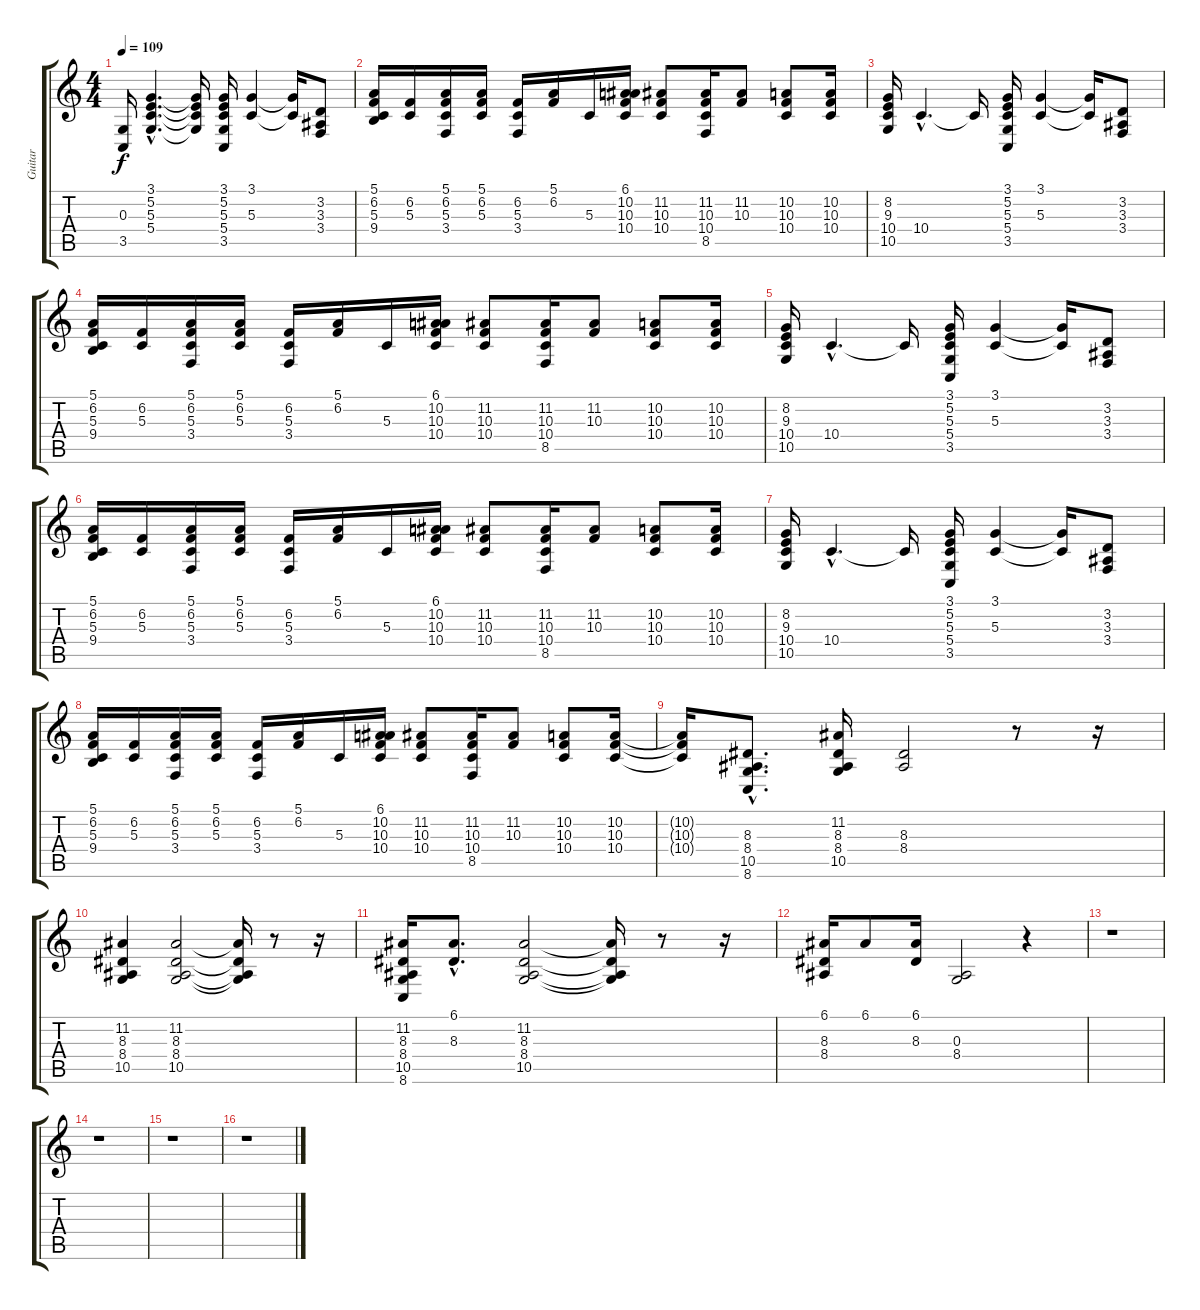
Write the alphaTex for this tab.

\track ("Guitar" "Guitar") {instrument lead8bassandlead}
\staff {score tabs}
\tuning (E4 B3 G3 D3 A2 E2) {hide}
\ts (4 4)
\tempo 109
\clef g2
\ks c
(0.3 3.5).16{dy f} (3.1{hac} 5.2{hac} 5.3{hac} 5.4{hac}).4{d} (3.1{t} 5.2{t} 5.3{t} 5.4{t}).16 (3.1 5.2 5.3 5.4 3.5).16 (3.1 5.3).4 (3.1{t} 5.3{t}).16 (3.2 3.3 3.4).8 |
(5.1 6.2 5.3 9.4).16 (6.2 5.3).16 (5.1 6.2 5.3 3.4).16 (5.1 6.2 5.3).16 (6.2 5.3 3.4).16 (5.1 6.2).16 5.3.16 (6.1 10.2 10.3 10.4).16 (11.2 10.3 10.4).8 (11.2 10.3 10.4 8.5).16 (11.2 10.3).8 (10.2 10.3 10.4).8 (10.2 10.3 10.4).16 |
(8.2 9.3 10.4 10.5).16 10.4{hac}.4{d} 10.4{t}.16 (3.1 5.2 5.3 5.4 3.5).16 (3.1 5.3).4 (3.1{t} 5.3{t}).16 (3.2 3.3 3.4).8 |
(5.1 6.2 5.3 9.4).16 (6.2 5.3).16 (5.1 6.2 5.3 3.4).16 (5.1 6.2 5.3).16 (6.2 5.3 3.4).16 (5.1 6.2).16 5.3.16 (6.1 10.2 10.3 10.4).16 (11.2 10.3 10.4).8 (11.2 10.3 10.4 8.5).16 (11.2 10.3).8 (10.2 10.3 10.4).8 (10.2 10.3 10.4).16 |
(8.2 9.3 10.4 10.5).16 10.4{hac}.4{d} 10.4{t}.16 (3.1 5.2 5.3 5.4 3.5).16 (3.1 5.3).4 (3.1{t} 5.3{t}).16 (3.2 3.3 3.4).8 |
(5.1 6.2 5.3 9.4).16 (6.2 5.3).16 (5.1 6.2 5.3 3.4).16 (5.1 6.2 5.3).16 (6.2 5.3 3.4).16 (5.1 6.2).16 5.3.16 (6.1 10.2 10.3 10.4).16 (11.2 10.3 10.4).8 (11.2 10.3 10.4 8.5).16 (11.2 10.3).8 (10.2 10.3 10.4).8 (10.2 10.3 10.4).16 |
(8.2 9.3 10.4 10.5).16 10.4{hac}.4{d} 10.4{t}.16 (3.1 5.2 5.3 5.4 3.5).16 (3.1 5.3).4 (3.1{t} 5.3{t}).16 (3.2 3.3 3.4).8 |
(5.1 6.2 5.3 9.4).16 (6.2 5.3).16 (5.1 6.2 5.3 3.4).16 (5.1 6.2 5.3).16 (6.2 5.3 3.4).16 (5.1 6.2).16 5.3.16 (6.1 10.2 10.3 10.4).16 (11.2 10.3 10.4).8 (11.2 10.3 10.4 8.5).16 (11.2 10.3).8 (10.2 10.3 10.4).8 (10.2 10.3 10.4).16 |
(10.2{t} 10.3{t} 10.4{t}).16 (8.3{hac} 8.4{hac} 10.5{hac} 8.6{hac}).8{d} (11.2 8.3 8.4 10.5).16 (8.3 8.4).2 r.8 r.16 |
(11.2 8.3 8.4 10.5).4 (11.2 8.3 8.4 10.5).2 (11.2{t} 8.3{t} 8.4{t} 10.5{t}).16 r.8 r.16 |
(11.2 8.3 8.4 10.5 8.6).16 (6.1{hac} 8.3{hac}).8{d} (11.2 8.3 8.4 10.5).2 (11.2{t} 8.3{t} 8.4{t} 10.5{t}).16 r.8 r.16 |
(6.1 8.3 8.4).16 6.1.8 (6.1 8.3).16 (0.3 8.4).2 r.4 |
r.1 |
r.1 |
r.1 |
r.1
